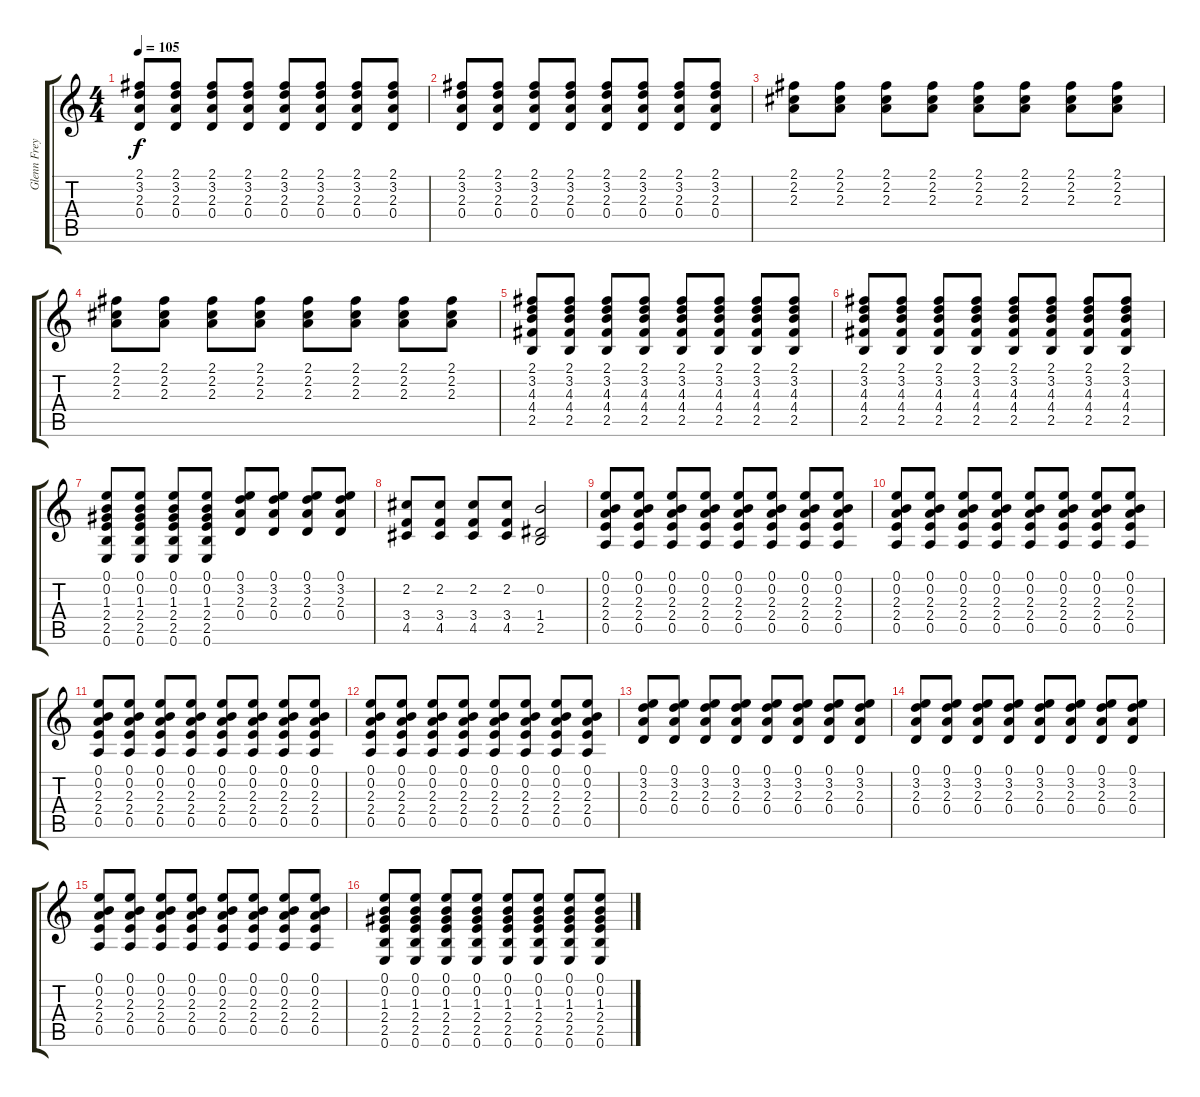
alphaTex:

\track ("Glenn Frey" "Glenn Frey") {instrument acousticguitarsteel}
\staff {score tabs}
\tuning (E4 B3 G3 D3 A2 E2) {hide}
\ts (4 4)
\tempo 105
\clef g2
\ks c
(2.1 3.2 2.3 0.4).8{dy f} (2.1 3.2 2.3 0.4).8 (2.1 3.2 2.3 0.4).8 (2.1 3.2 2.3 0.4).8 (2.1 3.2 2.3 0.4).8 (2.1 3.2 2.3 0.4).8 (2.1 3.2 2.3 0.4).8 (2.1 3.2 2.3 0.4).8 |
(2.1 3.2 2.3 0.4).8 (2.1 3.2 2.3 0.4).8 (2.1 3.2 2.3 0.4).8 (2.1 3.2 2.3 0.4).8 (2.1 3.2 2.3 0.4).8 (2.1 3.2 2.3 0.4).8 (2.1 3.2 2.3 0.4).8 (2.1 3.2 2.3 0.4).8 |
(2.1 2.2 2.3).8 (2.1 2.2 2.3).8 (2.1 2.2 2.3).8 (2.1 2.2 2.3).8 (2.1 2.2 2.3).8 (2.1 2.2 2.3).8 (2.1 2.2 2.3).8 (2.1 2.2 2.3).8 |
(2.1 2.2 2.3).8 (2.1 2.2 2.3).8 (2.1 2.2 2.3).8 (2.1 2.2 2.3).8 (2.1 2.2 2.3).8 (2.1 2.2 2.3).8 (2.1 2.2 2.3).8 (2.1 2.2 2.3).8 |
(2.1 3.2 4.3 4.4 2.5).8 (2.1 3.2 4.3 4.4 2.5).8 (2.1 3.2 4.3 4.4 2.5).8 (2.1 3.2 4.3 4.4 2.5).8 (2.1 3.2 4.3 4.4 2.5).8 (2.1 3.2 4.3 4.4 2.5).8 (2.1 3.2 4.3 4.4 2.5).8 (2.1 3.2 4.3 4.4 2.5).8 |
(2.1 3.2 4.3 4.4 2.5).8 (2.1 3.2 4.3 4.4 2.5).8 (2.1 3.2 4.3 4.4 2.5).8 (2.1 3.2 4.3 4.4 2.5).8 (2.1 3.2 4.3 4.4 2.5).8 (2.1 3.2 4.3 4.4 2.5).8 (2.1 3.2 4.3 4.4 2.5).8 (2.1 3.2 4.3 4.4 2.5).8 |
(0.1 0.2 1.3 2.4 2.5 0.6).8 (0.1 0.2 1.3 2.4 2.5 0.6).8 (0.1 0.2 1.3 2.4 2.5 0.6).8 (0.1 0.2 1.3 2.4 2.5 0.6).8 (0.1 3.2 2.3 0.4).8 (0.1 3.2 2.3 0.4).8 (0.1 3.2 2.3 0.4).8 (0.1 3.2 2.3 0.4).8 |
(2.2 3.4 4.5).8 (2.2 3.4 4.5).8 (2.2 3.4 4.5).8 (2.2 3.4 4.5).8 (0.2 1.4 2.5).2 |
(0.1 0.2 2.3 2.4 0.5).8 (0.1 0.2 2.3 2.4 0.5).8 (0.1 0.2 2.3 2.4 0.5).8 (0.1 0.2 2.3 2.4 0.5).8 (0.1 0.2 2.3 2.4 0.5).8 (0.1 0.2 2.3 2.4 0.5).8 (0.1 0.2 2.3 2.4 0.5).8 (0.1 0.2 2.3 2.4 0.5).8 |
(0.1 0.2 2.3 2.4 0.5).8 (0.1 0.2 2.3 2.4 0.5).8 (0.1 0.2 2.3 2.4 0.5).8 (0.1 0.2 2.3 2.4 0.5).8 (0.1 0.2 2.3 2.4 0.5).8 (0.1 0.2 2.3 2.4 0.5).8 (0.1 0.2 2.3 2.4 0.5).8 (0.1 0.2 2.3 2.4 0.5).8 |
(0.1 0.2 2.3 2.4 0.5).8 (0.1 0.2 2.3 2.4 0.5).8 (0.1 0.2 2.3 2.4 0.5).8 (0.1 0.2 2.3 2.4 0.5).8 (0.1 0.2 2.3 2.4 0.5).8 (0.1 0.2 2.3 2.4 0.5).8 (0.1 0.2 2.3 2.4 0.5).8 (0.1 0.2 2.3 2.4 0.5).8 |
(0.1 0.2 2.3 2.4 0.5).8 (0.1 0.2 2.3 2.4 0.5).8 (0.1 0.2 2.3 2.4 0.5).8 (0.1 0.2 2.3 2.4 0.5).8 (0.1 0.2 2.3 2.4 0.5).8 (0.1 0.2 2.3 2.4 0.5).8 (0.1 0.2 2.3 2.4 0.5).8 (0.1 0.2 2.3 2.4 0.5).8 |
(0.1 3.2 2.3 0.4).8 (0.1 3.2 2.3 0.4).8 (0.1 3.2 2.3 0.4).8 (0.1 3.2 2.3 0.4).8 (0.1 3.2 2.3 0.4).8 (0.1 3.2 2.3 0.4).8 (0.1 3.2 2.3 0.4).8 (0.1 3.2 2.3 0.4).8 |
(0.1 3.2 2.3 0.4).8 (0.1 3.2 2.3 0.4).8 (0.1 3.2 2.3 0.4).8 (0.1 3.2 2.3 0.4).8 (0.1 3.2 2.3 0.4).8 (0.1 3.2 2.3 0.4).8 (0.1 3.2 2.3 0.4).8 (0.1 3.2 2.3 0.4).8 |
(0.1 0.2 2.3 2.4 0.5).8 (0.1 0.2 2.3 2.4 0.5).8 (0.1 0.2 2.3 2.4 0.5).8 (0.1 0.2 2.3 2.4 0.5).8 (0.1 0.2 2.3 2.4 0.5).8 (0.1 0.2 2.3 2.4 0.5).8 (0.1 0.2 2.3 2.4 0.5).8 (0.1 0.2 2.3 2.4 0.5).8 |
(0.1 0.2 1.3 2.4 2.5 0.6).8 (0.1 0.2 1.3 2.4 2.5 0.6).8 (0.1 0.2 1.3 2.4 2.5 0.6).8 (0.1 0.2 1.3 2.4 2.5 0.6).8 (0.1 0.2 1.3 2.4 2.5 0.6).8 (0.1 0.2 1.3 2.4 2.5 0.6).8 (0.1 0.2 1.3 2.4 2.5 0.6).8 (0.1 0.2 1.3 2.4 2.5 0.6).8
